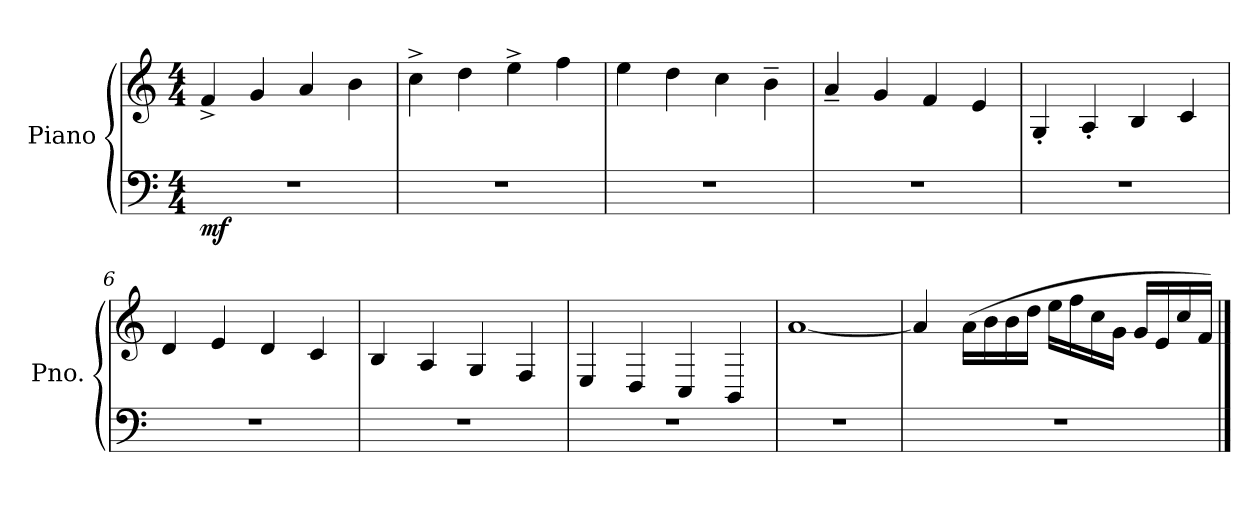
**kern	**kern	**dynam
*part1	*part1	*part1
*staff2	*staff1	*staff1/2
*I"Piano	*	*
*I'Pno.	*	*
*clefF4	*clefG2	*
*k[]	*k[]	*
*M4/4	*M4/4	*
*MM100	*MM100	*
=1	=1	=1
!	!	!LO:DY:b=2
1r	4f^/	mf
.	4g/	.
.	4a/	.
.	4b\	.
=2	=2	=2
1r	4cc^\	.
.	4dd\	.
.	4ee^\	.
.	4ff\	.
=3	=3	=3
1r	4ee\	.
.	4dd\	.
.	4cc\	.
.	4b~\	.
=4	=4	=4
1r	4a~/	.
.	4g/	.
.	4f/	.
.	4e/	.
=5	=5	=5
1r	4G'/	.
.	4A'/	.
.	4B/	.
.	4c/	.
=6	=6	=6
1r	4d/	.
.	4e/	.
.	4d/	.
.	4c/	.
=7	=7	=7
1r	4B/	.
.	4A/	.
.	4G/	.
.	4F/	.
!!LO:LB:g=z
=8	=8	=8
1r	4E/	.
.	4D/	.
.	4C/	.
.	4BB/	.
=9	=9	=9
1r	[1a	.
=10	=10	=10
1r	4a/]	.
.	(16a\LL	.
.	16b\	.
.	16b\	.
.	16dd\JJ	.
.	16ee\LL	.
.	16ff\	.
.	16cc\	.
.	16g\JJ	.
.	16g/LL	.
.	16e/	.
.	16cc/	.
.	16f/JJ)	.
==	==	==
*-	*-	*-
